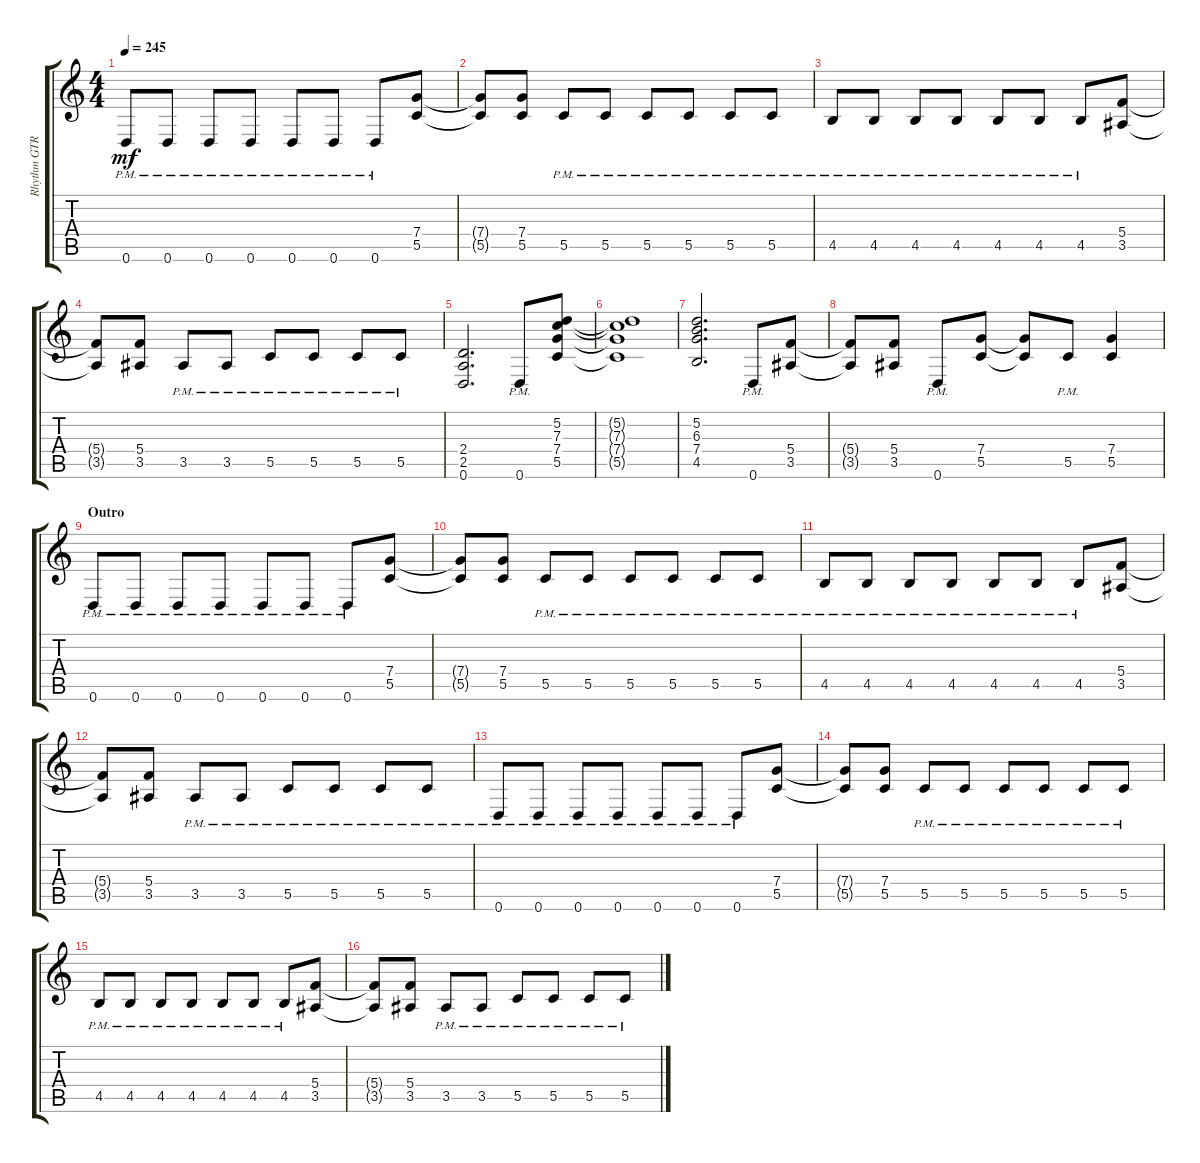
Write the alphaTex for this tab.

\track ("Rhythm GTR 2" "Rhythm GTR") {instrument distortionguitar}
\staff {score tabs}
\tuning (D4 A3 F3 C3 G2 D2) {hide}
\ts (4 4)
\tempo 245
\clef g2
\ks aminor
0.6{pm}.8{dy mf} 0.6{pm}.8 0.6{pm}.8 0.6{pm}.8 0.6{pm}.8 0.6{pm}.8 0.6{pm}.8 (7.4 5.5).8 |
(7.4{t} 5.5{t}).8 (7.4 5.5).8 5.5{pm}.8 5.5{pm}.8 5.5{pm}.8 5.5{pm}.8 5.5{pm}.8 5.5{pm}.8 |
4.5{pm}.8 4.5{pm}.8 4.5{pm}.8 4.5{pm}.8 4.5{pm}.8 4.5{pm}.8 4.5{pm}.8 (5.4 3.5).8 |
(5.4{t} 3.5{t}).8 (5.4 3.5).8 3.5{pm}.8 3.5{pm}.8 5.5{pm}.8 5.5{pm}.8 5.5{pm}.8 5.5{pm}.8 |
(2.4 2.5 0.6).2{d} 0.6{pm}.8 (5.2 7.3 7.4 5.5).8 |
(5.2{t} 7.3{t} 7.4{t} 5.5{t}).1 |
(5.2 6.3 7.4 4.5).2{d} 0.6{pm}.8 (5.4 3.5).8 |
(5.4{t} 3.5{t}).8 (5.4 3.5).8 0.6{pm}.8 (7.4 5.5).8 (7.4{t} 5.5{t}).8 5.5{pm}.8 (7.4 5.5).4 |
\section ("" "Outro")
0.6{pm}.8 0.6{pm}.8 0.6{pm}.8 0.6{pm}.8 0.6{pm}.8 0.6{pm}.8 0.6{pm}.8 (7.4 5.5).8 |
(7.4{t} 5.5{t}).8 (7.4 5.5).8 5.5{pm}.8 5.5{pm}.8 5.5{pm}.8 5.5{pm}.8 5.5{pm}.8 5.5{pm}.8 |
4.5{pm}.8 4.5{pm}.8 4.5{pm}.8 4.5{pm}.8 4.5{pm}.8 4.5{pm}.8 4.5{pm}.8 (5.4 3.5).8 |
(5.4{t} 3.5{t}).8 (5.4 3.5).8 3.5{pm}.8 3.5{pm}.8 5.5{pm}.8 5.5{pm}.8 5.5{pm}.8 5.5{pm}.8 |
0.6{pm}.8 0.6{pm}.8 0.6{pm}.8 0.6{pm}.8 0.6{pm}.8 0.6{pm}.8 0.6{pm}.8 (7.4 5.5).8 |
(7.4{t} 5.5{t}).8 (7.4 5.5).8 5.5{pm}.8 5.5{pm}.8 5.5{pm}.8 5.5{pm}.8 5.5{pm}.8 5.5{pm}.8 |
4.5{pm}.8 4.5{pm}.8 4.5{pm}.8 4.5{pm}.8 4.5{pm}.8 4.5{pm}.8 4.5{pm}.8 (5.4 3.5).8 |
(5.4{t} 3.5{t}).8 (5.4 3.5).8 3.5{pm}.8 3.5{pm}.8 5.5{pm}.8 5.5{pm}.8 5.5{pm}.8 5.5{pm}.8
